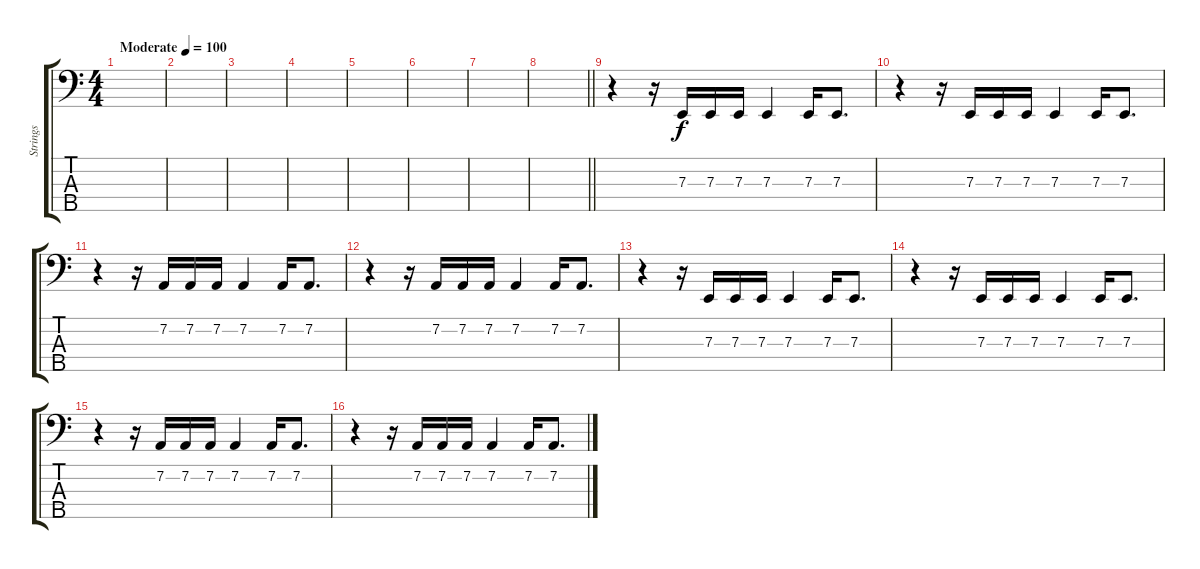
\track ("Strings" "Strings") {instrument stringensemble1}
\staff {score tabs}
\tuning (G2 D2 A1 E1 B0) {hide}
\ts (4 4)
\tempo (100 "Moderate")
\clef f4
\ks c
|
|
|
|
|
|
|
\barLineRight lightlight
|
r.4 r.16 7.3.16 7.3.16 7.3.16 7.3.4 7.3.16 7.3.8{d} |
r.4 r.16 7.3.16 7.3.16 7.3.16 7.3.4 7.3.16 7.3.8{d} |
r.4 r.16 7.2.16 7.2.16 7.2.16 7.2.4 7.2.16 7.2.8{d} |
r.4 r.16 7.2.16 7.2.16 7.2.16 7.2.4 7.2.16 7.2.8{d} |
r.4 r.16 7.3.16 7.3.16 7.3.16 7.3.4 7.3.16 7.3.8{d} |
r.4 r.16 7.3.16 7.3.16 7.3.16 7.3.4 7.3.16 7.3.8{d} |
r.4 r.16 7.2.16 7.2.16 7.2.16 7.2.4 7.2.16 7.2.8{d} |
r.4 r.16 7.2.16 7.2.16 7.2.16 7.2.4 7.2.16 7.2.8{d}
